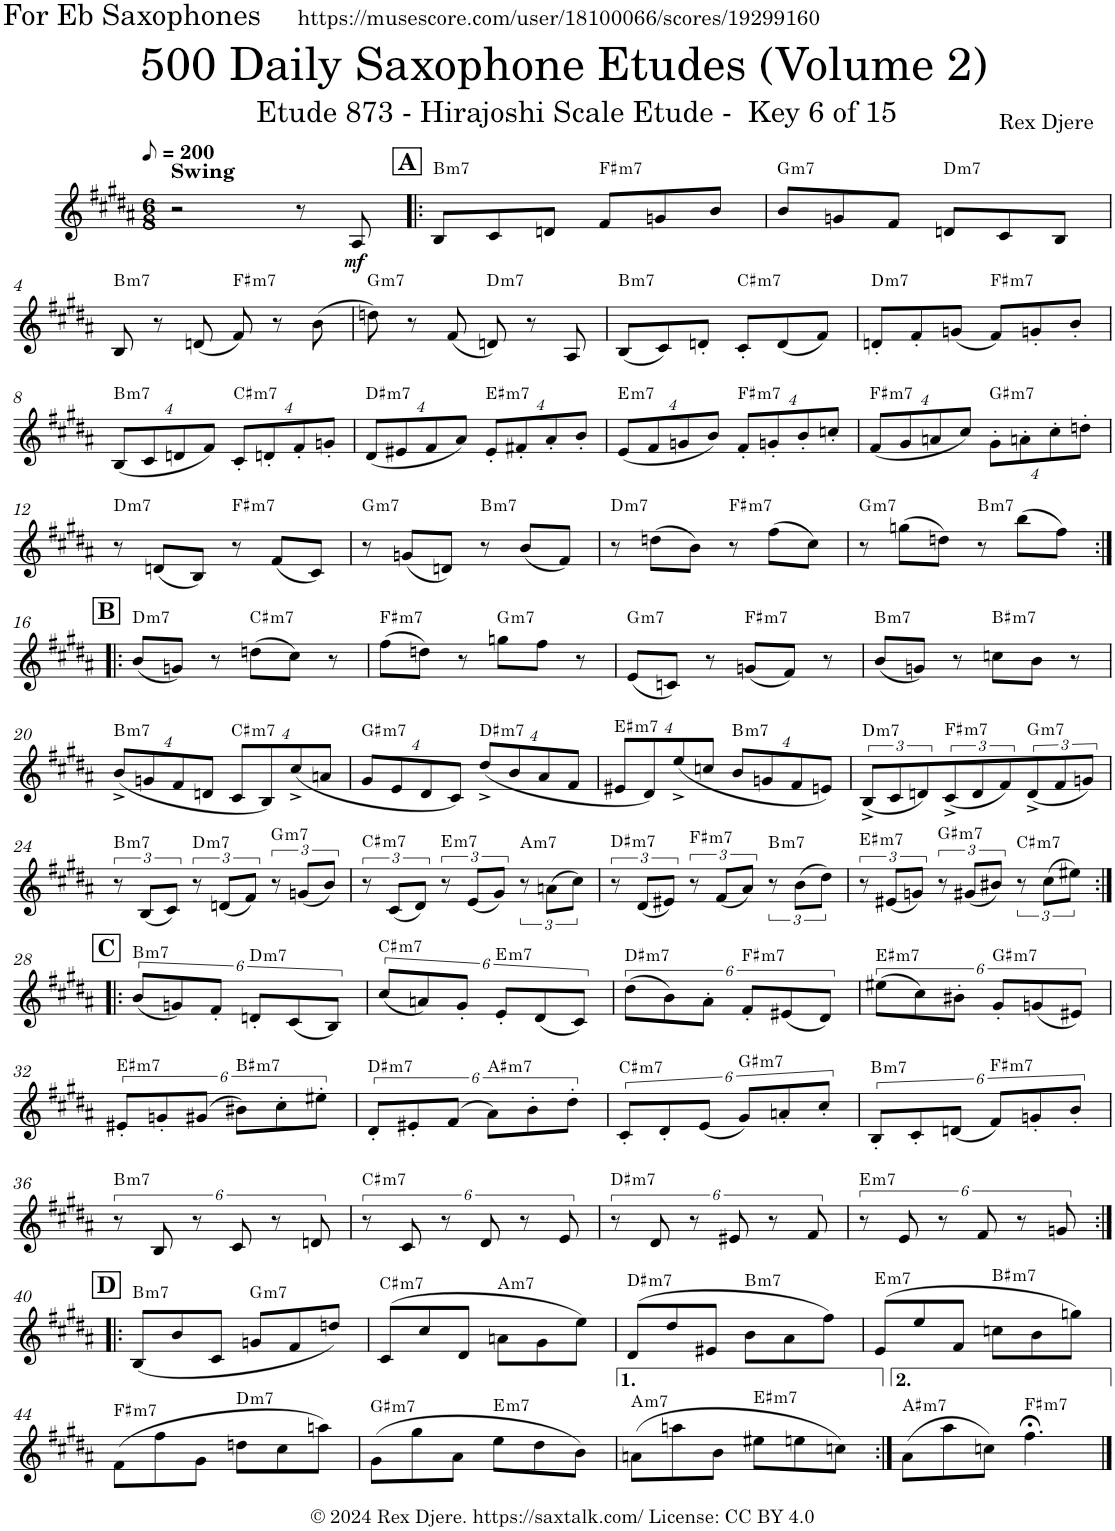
**kern	**dynam	**harte
*part1	*part1	*part1
*staff1	*staff1	*
*I"Alto Saxophone	*	*
*I'A. Sax.	*	*
*clefG2	*	*
*Trd5c9	*	*
*k[f#c#g#d#a#]	*	*
*M6/8	*	*
*MM100	*	*
=1	=1	=1
!LO:TX:a:B:t=Swing	!	!
2r	.	.
8r	.	.
!	!LO:DY:b	!
8A#/	mf	.
!!LO:REH:place=s1:a:B:cj:fs=14:t=A
=2!|:	=2!|:	=2!|:
!	!	!LO:H:kt=m7
8B/L	.	B:min7
8c#/	.	.
8dn/J	.	.
!	!	!LO:H:kt=m7
8f#/L	.	F#:min7
8gn/	.	.
8b/J	.	.
=3	=3	=3
!	!	!LO:H:kt=m7
8b/L	.	G:min7
8gn/	.	.
8f#/J	.	.
!	!	!LO:H:kt=m7
8dn/L	.	D:min7
8c#/	.	.
8B/J	.	.
!!LO:LB:g=z
=4	=4	=4
!	!	!LO:H:kt=m7
8B/	.	B:min7
8r	.	.
(8dn/	.	.
!	!	!LO:H:kt=m7
8f#/)	.	F#:min7
8r	.	.
(8b\	.	.
=5	=5	=5
!	!	!LO:H:kt=m7
8ddn\)	.	G:min7
8r	.	.
(8f#/	.	.
!	!	!LO:H:kt=m7
8dn/)	.	D:min7
8r	.	.
8A#/	.	.
=6	=6	=6
!	!	!LO:H:kt=m7
(8B/L	.	B:min7
8c#/)	.	.
8dn'/J	.	.
!	!	!LO:H:kt=m7
8c#'/L	.	C#:min7
(8d/	.	.
8f#/J)	.	.
=7	=7	=7
!	!	!LO:H:kt=m7
8dn'/L	.	D:min7
8f#'/	.	.
(8gn/J	.	.
!	!	!LO:H:kt=m7
8f#/L)	.	F#:min7
8gn'/	.	.
8b'/J	.	.
!!LO:LB:g=z
=8	=8	=8
*Xbrackettup	*	*
!	!	!LO:H:kt=m7
(32%3B/L	.	B:min7
32%3c#/	.	.
32%3dn/	.	.
32%3f#/J)	.	.
!	!	!LO:H:kt=m7
32%3c#'/L	.	C#:min7
32%3dn'/	.	.
32%3f#'/	.	.
32%3gn'/J	.	.
=9	=9	=9
!	!	!LO:H:kt=m7
(32%3d#/L	.	D#:min7
32%3e#X/	.	.
32%3f#/	.	.
32%3a#/J)	.	.
!	!	!LO:H:kt=m7
32%3e#'/L	.	E#:min7
32%3f#X'/	.	.
32%3a#'/	.	.
32%3b'/J	.	.
=10	=10	=10
!	!	!LO:H:kt=m7
(32%3e/L	.	E:min7
32%3f#/	.	.
32%3gn/	.	.
32%3b/J)	.	.
!	!	!LO:H:kt=m7
32%3f#'/L	.	F#:min7
32%3gn'/	.	.
32%3b'/	.	.
32%3ccn'/J	.	.
=11	=11	=11
!	!	!LO:H:kt=m7
(32%3f#/L	.	F#:min7
32%3g#/	.	.
32%3an/	.	.
32%3cc#/J)	.	.
!	!	!LO:H:kt=m7
32%3g#'\L	.	G#:min7
32%3an'\	.	.
32%3cc#'\	.	.
32%3ddn'\J	.	.
!!LO:LB:g=z
=12	=12	=12
!	!	!LO:H:kt=m7
8r	.	D:min7
(8dn/L	.	.
8B/J)	.	.
!	!	!LO:H:kt=m7
8r	.	F#:min7
(8f#/L	.	.
8c#/J)	.	.
=13	=13	=13
!	!	!LO:H:kt=m7
8r	.	G:min7
(8gn/L	.	.
8dn/J)	.	.
!	!	!LO:H:kt=m7
8r	.	B:min7
(8b/L	.	.
8f#/J)	.	.
=14	=14	=14
!	!	!LO:H:kt=m7
8r	.	D:min7
(8ddn\L	.	.
8b\J)	.	.
!	!	!LO:H:kt=m7
8r	.	F#:min7
(8ff#\L	.	.
8cc#\J)	.	.
=15	=15	=15
!	!	!LO:H:kt=m7
8r	.	G:min7
(8ggn\L	.	.
8ddn\J)	.	.
!	!	!LO:H:kt=m7
8r	.	B:min7
(8bb\L	.	.
8ff#\J)	.	.
!!LO:LB:g=z
!!LO:REH:place=s1:a:B:cj:fs=14:t=B
=16:|!|:	=16:|!|:	=16:|!|:
!	!	!LO:H:kt=m7
(8b/L	.	D:min7
8gn/J)	.	.
8r	.	.
!	!	!LO:H:kt=m7
(8ddn\L	.	C#:min7
8cc#\J)	.	.
8r	.	.
=17	=17	=17
!	!	!LO:H:kt=m7
(8ff#\L	.	F#:min7
8ddn\J)	.	.
8r	.	.
!	!	!LO:H:kt=m7
8ggn\L	.	G:min7
8ff#\J	.	.
8r	.	.
=18	=18	=18
!	!	!LO:H:kt=m7
(8e/L	.	G:min7
8cn/J)	.	.
8r	.	.
!	!	!LO:H:kt=m7
(8gn/L	.	F#:min7
8f#/J)	.	.
8r	.	.
=19	=19	=19
!	!	!LO:H:kt=m7
(8b/L	.	B:min7
8gn/J)	.	.
8r	.	.
!	!	!LO:H:kt=m7
8ccn\L	.	B#:min7
8b\J	.	.
8r	.	.
!!LO:LB:g=z
=20	=20	=20
!	!	!LO:H:kt=m7
(32%3b^/L	.	B:min7
32%3gn/	.	.
32%3f#/	.	.
32%3dn/J	.	.
!	!	!LO:H:kt=m7
32%3c#/L	.	C#:min7
32%3B/)	.	.
(32%3cc#^/	.	.
32%3an/J	.	.
=21	=21	=21
!	!	!LO:H:kt=m7
32%3g#/L	.	G#:min7
32%3e/	.	.
32%3d#/	.	.
32%3c#/J)	.	.
!	!	!LO:H:kt=m7
(32%3dd#^/L	.	D#:min7
32%3b/	.	.
32%3a#/	.	.
32%3f#/J	.	.
=22	=22	=22
!	!	!LO:H:kt=m7
32%3e#X/L	.	E#:min7
32%3d#/)	.	.
(32%3ee^/	.	.
32%3ccn/J	.	.
!	!	!LO:H:kt=m7
32%3b/L	.	B:min7
32%3gn/	.	.
32%3f#/	.	.
32%3en/J)	.	.
=23	=23	=23
*brackettup	*	*
!	!	!LO:H:kt=m7
(12B^/L	.	D:min7
12c#/	.	.
12dn/)	.	.
!	!	!LO:H:kt=m7
(12c#^/	.	F#:min7
12d/	.	.
12f#/)	.	.
!	!	!LO:H:kt=m7
(12d^/	.	G:min7
12f#/	.	.
12gn/J)	.	.
!!LO:LB:g=z
=24	=24	=24
!	!	!LO:H:kt=m7
12r	.	B:min7
(12B/L	.	.
12c#/J)	.	.
!	!	!LO:H:kt=m7
12r	.	D:min7
(12dn/L	.	.
12f#/J)	.	.
!	!	!LO:H:kt=m7
12r	.	G:min7
(12gn/L	.	.
12b/J)	.	.
=25	=25	=25
!	!	!LO:H:kt=m7
12r	.	C#:min7
(12c#/L	.	.
12d#/J)	.	.
!	!	!LO:H:kt=m7
12r	.	E:min7
(12e/L	.	.
12g#/J)	.	.
!	!	!LO:H:kt=m7
12r	.	A:min7
(12an\L	.	.
12cc#\J)	.	.
=26	=26	=26
!	!	!LO:H:kt=m7
12r	.	D#:min7
(12d#/L	.	.
12e#X/J)	.	.
!	!	!LO:H:kt=m7
12r	.	F#:min7
(12f#/L	.	.
12a#/J)	.	.
!	!	!LO:H:kt=m7
12r	.	B:min7
(12b\L	.	.
12dd#\J)	.	.
=27	=27	=27
!	!	!LO:H:kt=m7
12r	.	E#:min7
(12e#X/L	.	.
12gn/J)	.	.
!	!	!LO:H:kt=m7
12r	.	G#:min7
(12g#X/L	.	.
12b#X/J)	.	.
!	!	!LO:H:kt=m7
12r	.	C#:min7
(12cc#\L	.	.
12ee#X\J)	.	.
!!LO:LB:g=z
!!LO:REH:place=s1:a:B:cj:fs=14:t=C
=28:|!|:	=28:|!|:	=28:|!|:
!	!	!LO:H:kt=m7
(8b/L	.	B:min7
8gn/)	.	.
8f#'/J	.	.
!	!	!LO:H:kt=m7
8dn'/L	.	D:min7
(8c#/	.	.
8B/J)	.	.
=29	=29	=29
!	!	!LO:H:kt=m7
(8cc#/L	.	C#:min7
8an/)	.	.
8g#'/J	.	.
!	!	!LO:H:kt=m7
8e'/L	.	E:min7
(8d#/	.	.
8c#/J)	.	.
=30	=30	=30
!	!	!LO:H:kt=m7
(8dd#\L	.	D#:min7
8b\)	.	.
8a#'\J	.	.
!	!	!LO:H:kt=m7
8f#'/L	.	F#:min7
(8e#X/	.	.
8d#/J)	.	.
=31	=31	=31
!	!	!LO:H:kt=m7
(8ee#X\L	.	E#:min7
8cc#\)	.	.
8b#X'\J	.	.
!	!	!LO:H:kt=m7
8g#'/L	.	G#:min7
(8gn/	.	.
8e#X/J)	.	.
!!LO:LB:g=z
=32	=32	=32
!	!	!LO:H:kt=m7
8e#X'/L	.	E#:min7
8gn'/	.	.
(8g#X/J	.	.
!	!	!LO:H:kt=m7
8b#X\L)	.	B#:min7
8cc#'\	.	.
8ee#X'\J	.	.
=33	=33	=33
!	!	!LO:H:kt=m7
8d#'/L	.	D#:min7
8e#X'/	.	.
(8f#/J	.	.
!	!	!LO:H:kt=m7
8a#\L)	.	A#:min7
8b'\	.	.
8dd#'\J	.	.
=34	=34	=34
!	!	!LO:H:kt=m7
8c#'/L	.	C#:min7
8d#'/	.	.
(8e/J	.	.
!	!	!LO:H:kt=m7
8g#/L)	.	G#:min7
8an'/	.	.
8cc#'/J	.	.
=35	=35	=35
!	!	!LO:H:kt=m7
8B'/L	.	B:min7
8c#'/	.	.
(8dn/J	.	.
!	!	!LO:H:kt=m7
8f#/L)	.	F#:min7
8gn'/	.	.
8b'/J	.	.
!!LO:LB:g=z
=36	=36	=36
!	!	!LO:H:kt=m7
8r	.	B:min7
8B/	.	.
8r	.	.
8c#/	.	.
8r	.	.
8dn/	.	.
=37	=37	=37
!	!	!LO:H:kt=m7
8r	.	C#:min7
8c#/	.	.
8r	.	.
8d#/	.	.
8r	.	.
8e/	.	.
=38	=38	=38
!	!	!LO:H:kt=m7
8r	.	D#:min7
8d#/	.	.
8r	.	.
8e#X/	.	.
8r	.	.
8f#/	.	.
=39	=39	=39
!	!	!LO:H:kt=m7
8r	.	E:min7
8e/	.	.
8r	.	.
8f#/	.	.
8r	.	.
8gn/	.	.
!!LO:LB:g=z
!!LO:REH:place=s1:a:B:cj:fs=14:t=D
=40:|!|:	=40:|!|:	=40:|!|:
!	!	!LO:H:kt=m7
(8B/L	.	B:min7
8b/	.	.
8c#/J	.	.
!	!	!LO:H:kt=m7
8gn/L	.	G:min7
8f#/	.	.
8ddn/J)	.	.
=41	=41	=41
!	!	!LO:H:kt=m7
(8c#/L	.	C#:min7
8cc#/	.	.
8d#/J	.	.
!	!	!LO:H:kt=m7
8an\L	.	A:min7
8g#\	.	.
8ee\J)	.	.
=42	=42	=42
!	!	!LO:H:kt=m7
(8d#/L	.	D#:min7
8dd#/	.	.
8e#X/J	.	.
!	!	!LO:H:kt=m7
8b\L	.	B:min7
8a#\	.	.
8ff#\J)	.	.
=43	=43	=43
!	!	!LO:H:kt=m7
(8e/L	.	E:min7
8ee/	.	.
8f#/J	.	.
!	!	!LO:H:kt=m7
8ccn\L	.	B#:min7
8b\	.	.
8ggn\J)	.	.
!!LO:LB:g=z
=44	=44	=44
!	!	!LO:H:kt=m7
(8f#\L	.	F#:min7
8ff#\	.	.
8g#\J	.	.
!	!	!LO:H:kt=m7
8ddn\L	.	D:min7
8cc#\	.	.
8aan\J)	.	.
=45	=45	=45
!	!	!LO:H:kt=m7
(8g#\L	.	G#:min7
8gg#\	.	.
8a#\J	.	.
!	!	!LO:H:kt=m7
8ee\L	.	E:min7
8dd#\	.	.
8b\J)	.	.
=46	=46	=46
!	!	!LO:H:kt=m7
(8an\L	.	A:min7
8aan\	.	.
8b\J	.	.
!	!	!LO:H:kt=m7
8ee#X\L	.	E#:min7
8een\	.	.
8ccn\J)	.	.
=47:|!	=47:|!	=47:|!
!	!	!LO:H:kt=m7
(8a#\L	.	A#:min7
8aa#\	.	.
8ccn\J)	.	.
!	!	!LO:H:kt=m7
4.ff#;<\	.	F#:min7
==	==	==
*-	*-	*-
